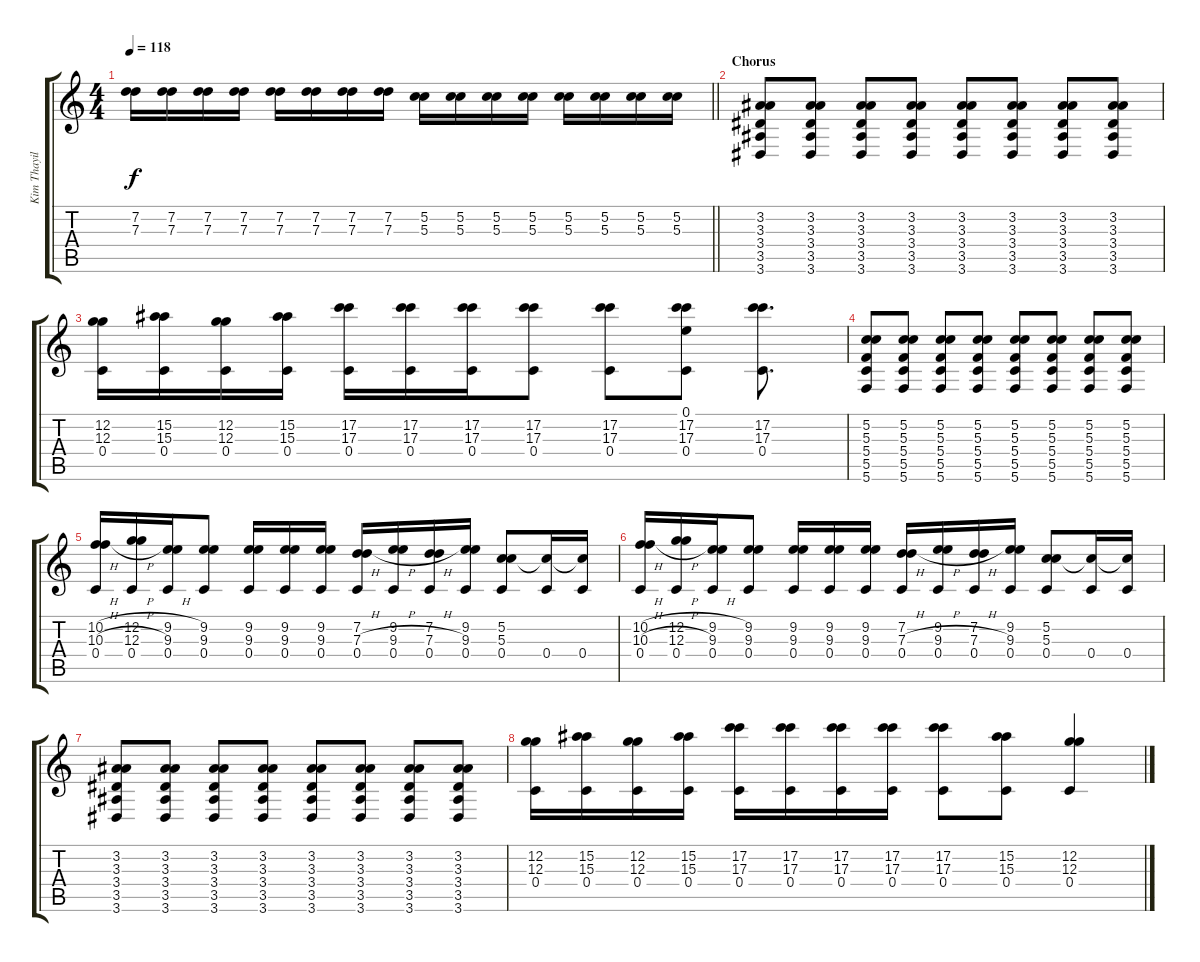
\track ("Kim Thayil" "Kim Thayil") {instrument distortionguitar}
\staff {score tabs}
\tuning (E4 G3 G3 C3 G2 C2) {hide}
\ts (4 4)
\tempo 118
\clef g2
\barLineRight lightlight
\ks c
(7.2 7.3).16{dy f} (7.2 7.3).16 (7.2 7.3).16 (7.2 7.3).16 (7.2 7.3).16 (7.2 7.3).16 (7.2 7.3).16 (7.2 7.3).16 (5.2 5.3).16 (5.2 5.3).16 (5.2 5.3).16 (5.2 5.3).16 (5.2 5.3).16 (5.2 5.3).16 (5.2 5.3).16 (5.2 5.3).16 |
\section ("" "Chorus")
(3.2 3.3 3.4 3.5 3.6).8 (3.2 3.3 3.4 3.5 3.6).8 (3.2 3.3 3.4 3.5 3.6).8 (3.2 3.3 3.4 3.5 3.6).8 (3.2 3.3 3.4 3.5 3.6).8 (3.2 3.3 3.4 3.5 3.6).8 (3.2 3.3 3.4 3.5 3.6).8 (3.2 3.3 3.4 3.5 3.6).8 |
(12.2 12.3 0.4).16 (15.2 15.3 0.4).16 (12.2 12.3 0.4).16 (15.2 15.3 0.4).16 (17.2 17.3 0.4).16 (17.2 17.3 0.4).16 (17.2 17.3 0.4).16 (17.2 17.3 0.4).8 (17.2 17.3 0.4).8 (0.1 17.2 17.3 0.4).8 (17.2 17.3 0.4).8{d} |
(5.2 5.3 5.4 5.5 5.6).8 (5.2 5.3 5.4 5.5 5.6).8 (5.2 5.3 5.4 5.5 5.6).8 (5.2 5.3 5.4 5.5 5.6).8 (5.2 5.3 5.4 5.5 5.6).8 (5.2 5.3 5.4 5.5 5.6).8 (5.2 5.3 5.4 5.5 5.6).8 (5.2 5.3 5.4 5.5 5.6).8 |
(10.2{h} 10.3{h} 0.4).16 (12.2{h} 12.3{h} 0.4).16 (9.2{h} 9.3 0.4).16 (9.2 9.3 0.4).8 (9.2 9.3 0.4).16 (9.2 9.3 0.4).16 (9.2 9.3 0.4).16 (7.2{h} 7.3{h} 0.4).16 (9.2{h} 9.3{h} 0.4).16 (7.2{h} 7.3{h} 0.4).16 (9.2 9.3 0.4).16 (5.2 5.3 0.4).8 (5.3{t} 0.4).16 (5.3{t} 0.4).16 |
(10.2{h} 10.3{h} 0.4).16 (12.2{h} 12.3{h} 0.4).16 (9.2{h} 9.3 0.4).16 (9.2 9.3 0.4).8 (9.2 9.3 0.4).16 (9.2 9.3 0.4).16 (9.2 9.3 0.4).16 (7.2{h} 7.3{h} 0.4).16 (9.2{h} 9.3{h} 0.4).16 (7.2{h} 7.3{h} 0.4).16 (9.2 9.3 0.4).16 (5.2 5.3 0.4).8 (5.3{t} 0.4).16 (5.3{t} 0.4).16 |
(3.2 3.3 3.4 3.5 3.6).8 (3.2 3.3 3.4 3.5 3.6).8 (3.2 3.3 3.4 3.5 3.6).8 (3.2 3.3 3.4 3.5 3.6).8 (3.2 3.3 3.4 3.5 3.6).8 (3.2 3.3 3.4 3.5 3.6).8 (3.2 3.3 3.4 3.5 3.6).8 (3.2 3.3 3.4 3.5 3.6).8 |
(12.2 12.3 0.4).16 (15.2 15.3 0.4).16 (12.2 12.3 0.4).16 (15.2 15.3 0.4).16 (17.2 17.3 0.4).16 (17.2 17.3 0.4).16 (17.2 17.3 0.4).16 (17.2 17.3 0.4).16 (17.2 17.3 0.4).8 (15.2 15.3 0.4).8 (12.2 12.3 0.4).4
